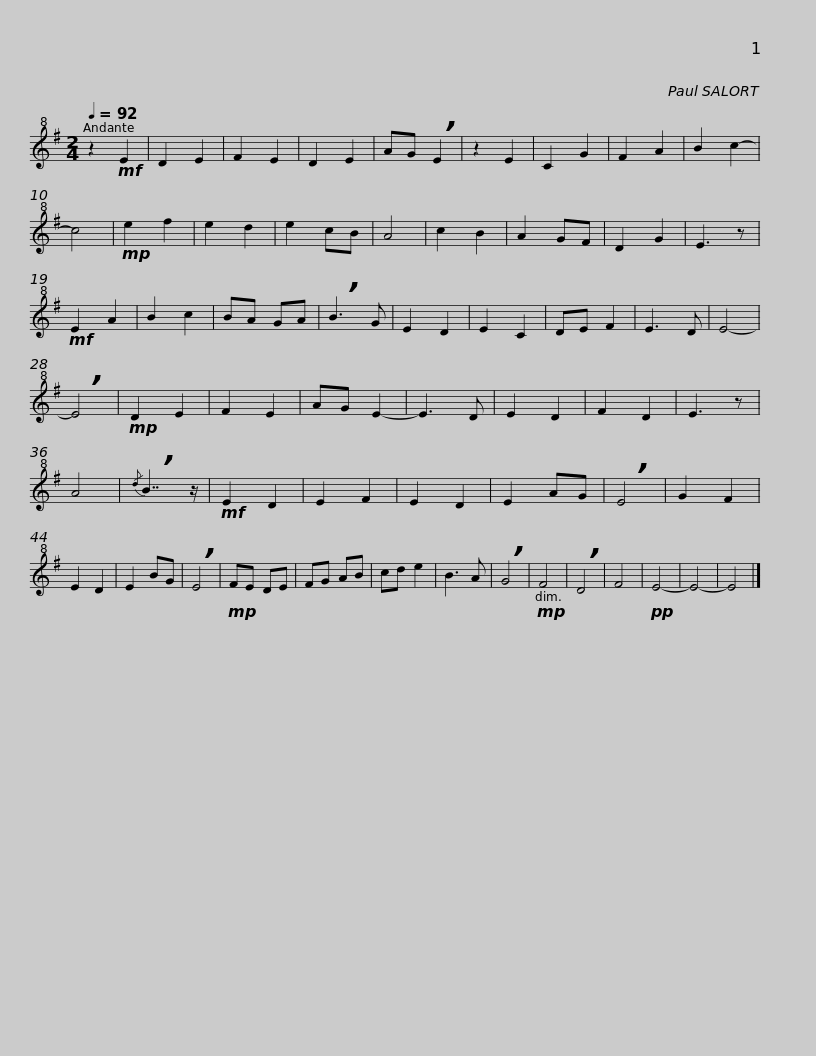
X:1
L:1/8
Q:1/4=92
M:2/4
I:linebreak $
K:G
V:1 treble+8
V:1
 z2!mf! E2 | D2 E2 | F2 E2 | D2 E2 | AG !breath!E2 | %5
 z2 E2 | C2 G2 | F2 A2 | B2 c2- | c4 | %10
!mp! e2 f2 | e2 d2 | e2 cB | A4 | c2 B2 | %15
 A2 GF | D2 G2 |$ E3 z |!mf! E2 A2 | B2 c2 | %20
 BA GA | !breath!B3 G | E2 D2 | E2 C2 | DE F2 | %25
 E3 D | E4- | !breath!E4 |!mp! D2 E2 | F2 E2 | %30
 AG E2- | E3 D | E2 D2 |$ F2 D2 | E3 z | %35
 A4 |{/d} !breath!B7/2 z/ |!mf! E2 D2 | E2 F2 | E2 D2 | %40
 E2 AG | !breath!E4 | G2 F2 | E2 D2 | E2 BG | %45
 !breath!E4 |!mp! FE DE | FG AB |$ cd e2 | B3 A | %50
 !breath!G4 |!mp! F4 | !breath!D4 | F4 |!pp! E4- | %55
 E4- | E4 |] %57
